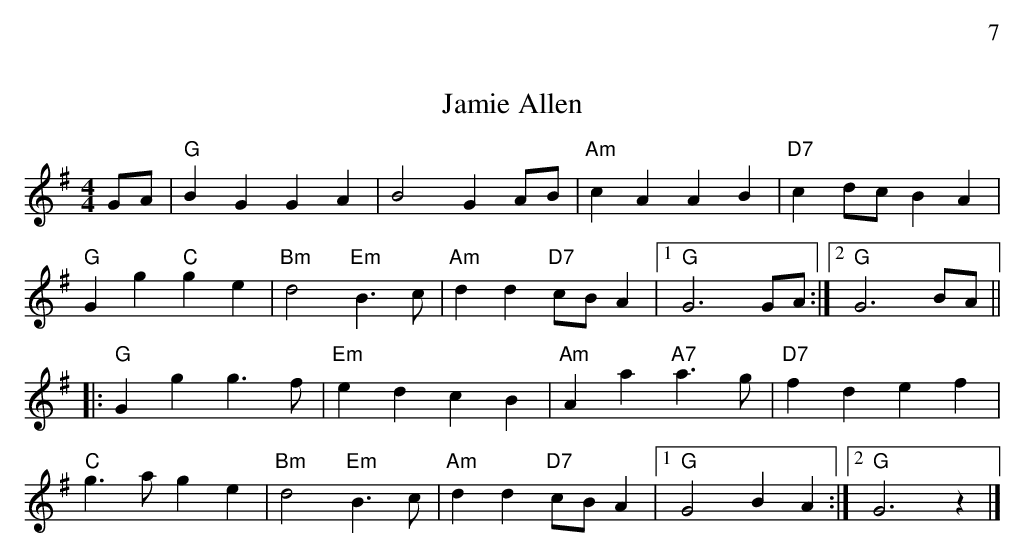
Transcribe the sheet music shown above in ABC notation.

X:1
%%begintext right
%%7
%%endtext
T:Jamie Allen
M:4/4
L:1/4
K:G
G/2A/2|"G"BG GA|B2 GA/2B/2|"Am"cA AB|"D7"cd/c/ BA|
"G"Gg "C"ge|"Bm"d2 "Em"B3/2c/2|"Am"dd "D7"c/2B/2A|1"G"G3G/A/:|2"G"G3B/A/||
|: "G"Gg g3/2f/2|"Em"ed cB|"Am"Aa "A7"a3/2g/2|"D7"fd ef|
"C"g3/2a/2 ge|"Bm"d2 "Em"B3/2c/2|"Am"dd "D7"c/2B/2A|1"G"G2BA:|2"G"G3z|]
